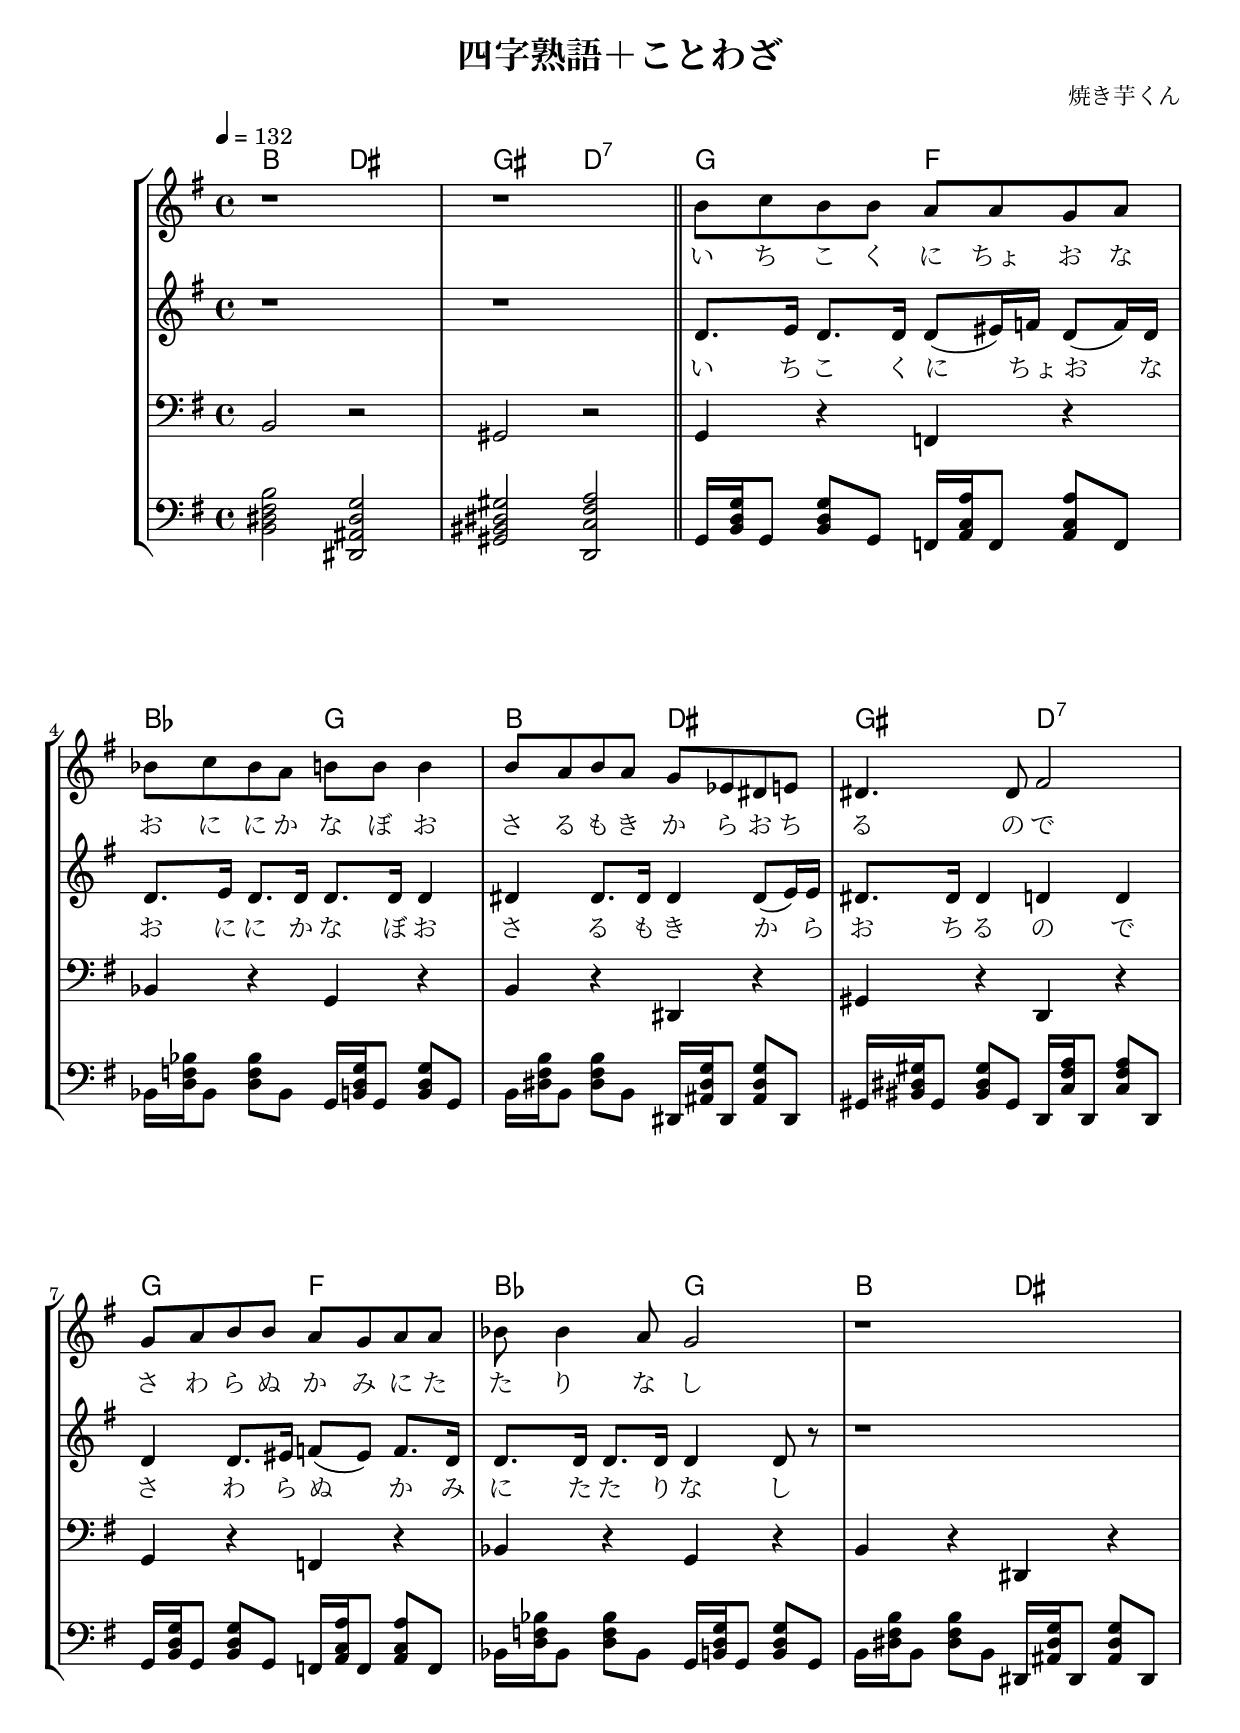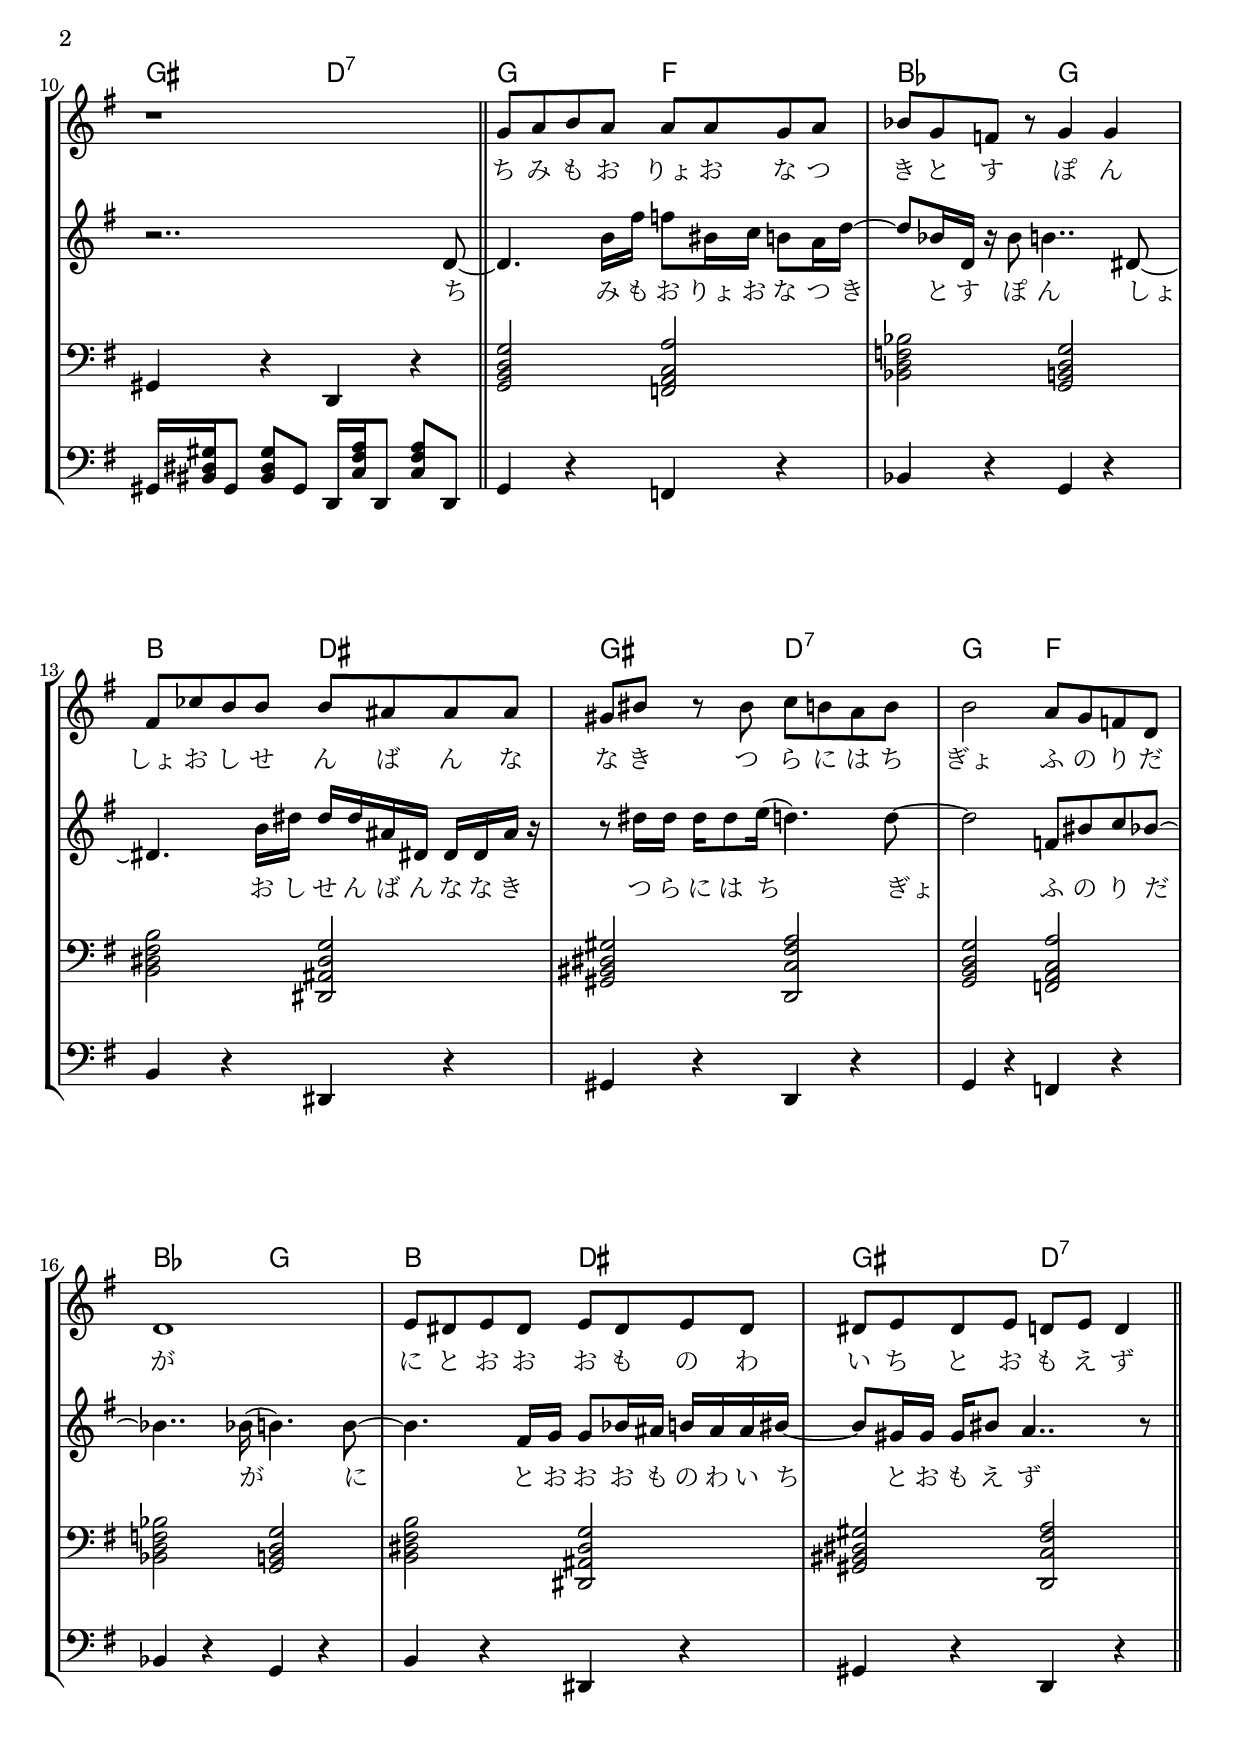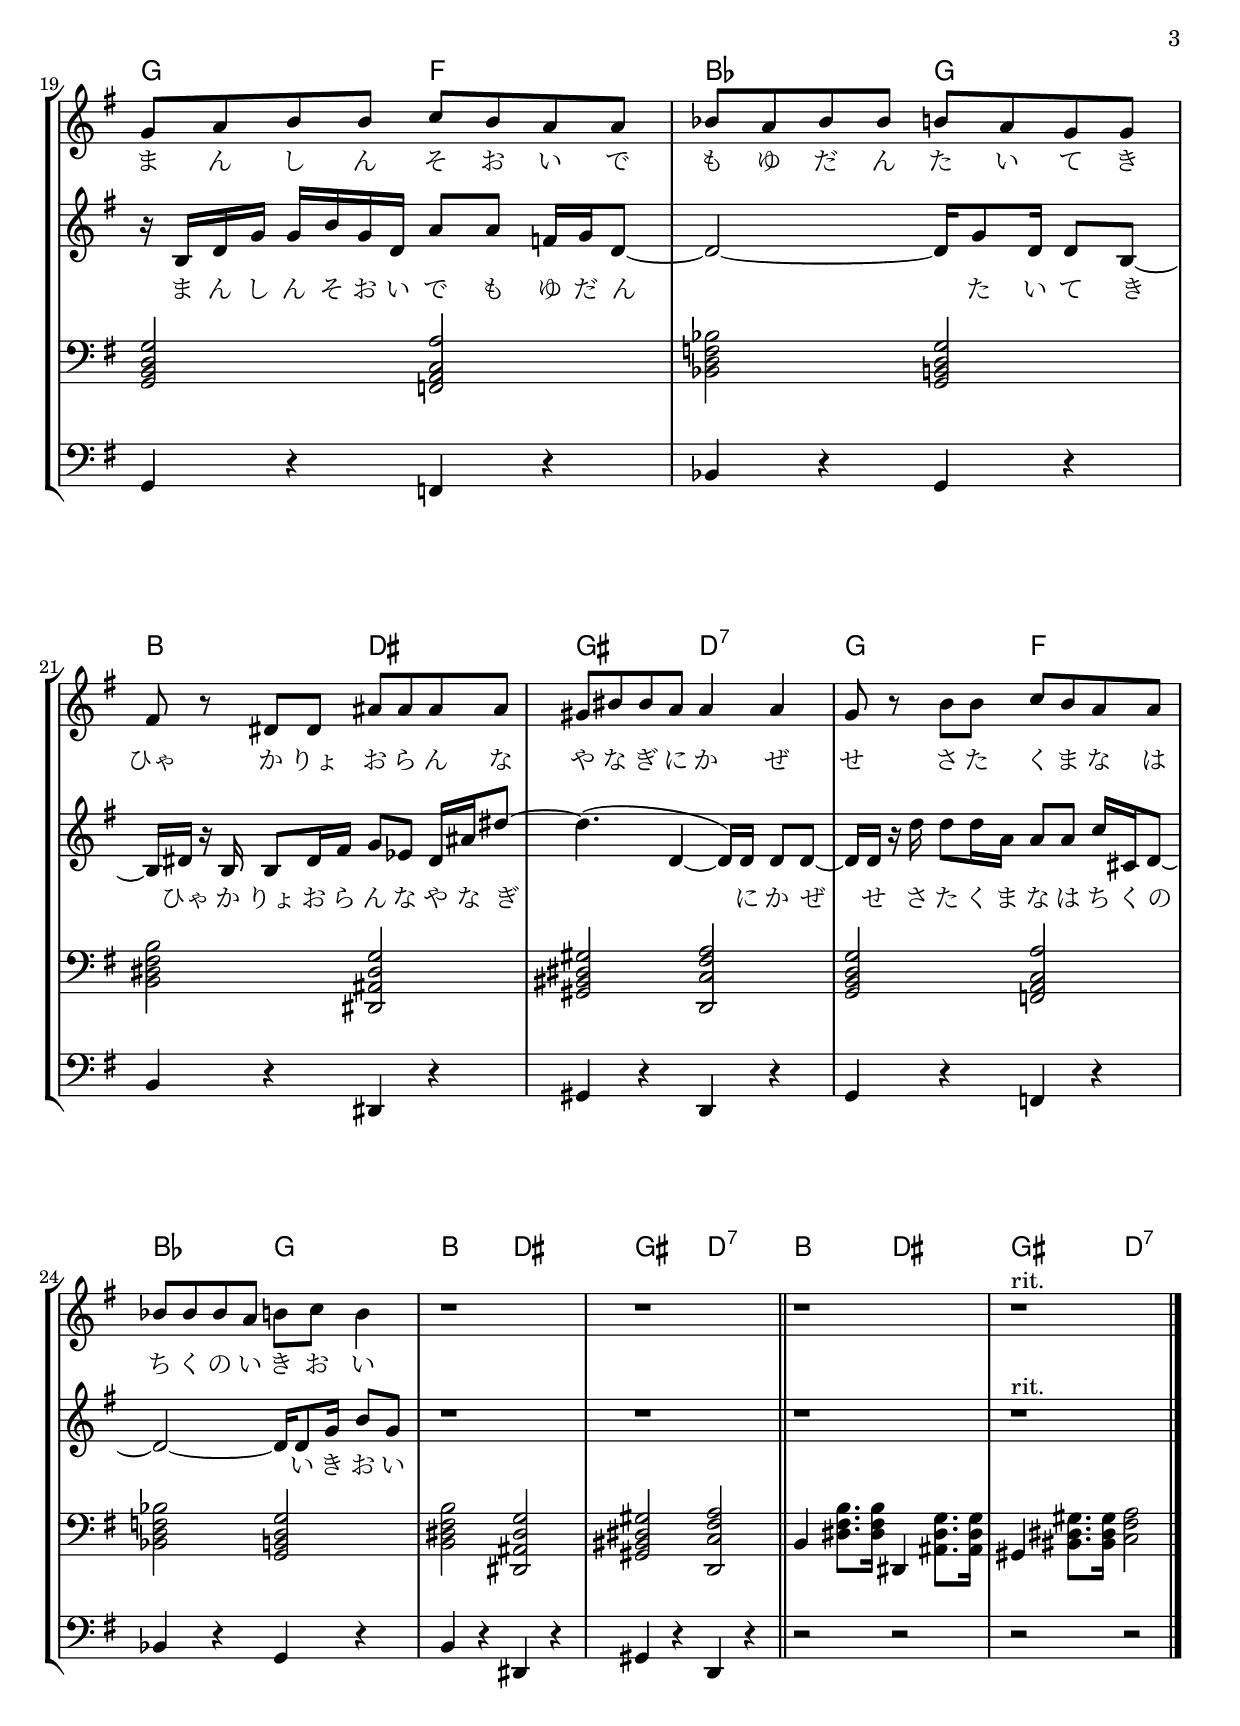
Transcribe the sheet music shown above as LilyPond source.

\version "2.12.1"

\header {
	title = \markup {四字熟語＋ことわざ}
	composer = \markup \center-column {焼き芋くん}
}

harmony = \chordmode {
	b2 dis gis d:7 

	g f bes g b dis gis d:7 g f bes g b dis gis d:7 

	g f bes g b dis gis d:7 g f bes g b dis gis d:7 

	g f bes g b dis gis d:7 g f bes g b dis gis d:7 

	b dis gis d:7 
}

melody = {
	\key g \major
	\tempo 4 = 132
	r1 | r1   
	\set Staff.midiInstrument = #"fss0.35"
	\set Staff.midiMinimumVolume = #0.7
	\set Staff.midiMaximumVolume = #0.9
	b'8  c''8  b'8  b'8  a'8  a'8  g'8  a'8 
	bes'8  c''8  bes'8  a'8  b'8  b'8  b'4 
	b'8  a'8  b'8  a'8  g'8  es'8  dis'8  e'8 
	dis'4.  dis'8  fis'2 
	g'8  a'8  b'8  b'8  a'8  g'8  a'8  a'8 
	bes'8  bes'4  a'8  g'2
	r1 r1 	\set Staff.midiInstrument = #"fss0.35"
	\set Staff.midiMinimumVolume = #0.7
	\set Staff.midiMaximumVolume = #0.9
	 g'8  a'8  b'8  a'8  a'8  a'8  g'8  a'8 
	bes'8  g'8  f'8  r8  g'4  g'4 
	fis'8  ces''8  b'8  b'8  b'8  ais'8  ais'8  ais'8 
	gis'8  bis'8  r8  bis'8  c''8  b'8  a'8  b'8 
	b'2  a'8  g'8  f'8  d'8 
	d'1 
	e'8  dis'8  e'8  dis'8  e'8  dis'8  e'8  dis'8 
	dis'8  e'8  dis'8  e'8  d'8  e'8  d'4
	\set Staff.midiInstrument = #"fss0.35"
	\set Staff.midiMinimumVolume = #0.7
	\set Staff.midiMaximumVolume = #0.9
	g'8  a'8  b'8  b'8  c''8  b'8  a'8  a'8 
	bes'8  a'8  bes'8  bes'8  b'8  a'8  g'8  g'8 
	fis'8  r8  dis'8  dis'8  ais'8  ais'8  ais'8  ais'8 
	gis'8  bis'8  bis'8  a'8  a'4  a'4 
	g'8  r8  b'8  b'8  c''8  b'8  a'8  a'8 
	bes'8  bes'8  bes'8  a'8  b'8  c''8  b'4
	r1 r1 	r1 | r1^"rit." \bar "|."
}

words = \lyricmode {
	
	い  ち  こ  く  に  ちょ  お  な  お  に  に  か  な  ぼ  お  さ  る  も  き  か  ら  お  ち  る  の  で  さ  わ  ら  ぬ  か  み  に  た  た  り  な  し  
	ち  み  も  お  りょ  お  な  つ  き  と  す  ぽ  ん  しょ  お  し  せ  ん  ば  ん  な  な  き  つ  ら  に  は  ち  ぎょ  ふ  の  り  だ  が  に  と  お  お  お  も  の  わ  い  ち  と  お  も  え  ず  
	ま  ん  し  ん  そ  お  い  で  も  ゆ  だ  ん  た  い  て  き  ひゃ  か  りょ  お  ら  ん  な  や  な  ぎ  に  か  ぜ  せ  さ  た  く  ま  な  は  ち  く  の  い  き  お  い  
	
}

secondmelody = {
	\key g \major
	\tempo 4 = 132
	r1 | r1   
	\set Staff.midiInstrument = #"mmi0.38"
	\set Staff.midiMinimumVolume = #0.7
	\set Staff.midiMaximumVolume = #0.9
	d'8.  e'16  d'8.  d'16  d'8  (eis'16)  f'16  d'8  (f'16)  d'16 
	d'8.  e'16  d'8.  d'16  d'8.  d'16  d'4 
	dis'4  dis'8.  dis'16  dis'4  dis'8  (e'16)  e'16 
	dis'8.  dis'16  dis'4  d'4  d'4 
	d'4  d'8.  eis'16  f'8  (eis'8)  f'8.  d'16 
	d'8.  d'16  d'8.  d'16  d'4  d'8  	r8 r1 r2.. 	\set Staff.midiInstrument = #"mmi0.38"
	\set Staff.midiMinimumVolume = #0.7
	\set Staff.midiMaximumVolume = #0.9
	d'8~ 
	d'4.  b'16  fis''16  f''8  bis'16  c''16  b'8  a'16  d''16~ 
	d''8  bes'16  d'16  r16  bes'8  b'4..  dis'8~ 
	dis'4.  b'16  dis''16  dis''16  dis''16  ais'16  dis'16  dis'16  dis'16  ais'16  r16 
	r8  dis''16  dis''16  dis''16  dis''8  e''16  (d''4.)  d''8~ 
	d''2  f'8  bis'8  c''8  bes'8~ 
	bes'4..  bes'16  (b'4.)  b'8~ 
	b'4.  fis'16  g'16  g'8  bes'16  ais'16  b'16  ais'16  ais'16  bis'16~ 
	bis'8  gis'16  gis'16  gis'16  bis'8  a'4..  	r8 	\set Staff.midiInstrument = #"mmi0.38"
	\set Staff.midiMinimumVolume = #0.7
	\set Staff.midiMaximumVolume = #0.9
	r16 b16  d'16  g'16  g'16  b'16  g'16  d'16  a'8  a'8  f'16  g'16  d'8~ 
	d'2~d'16  g'8  d'16  d'8  b8~ 
	b16  dis'16  r16  b16  b8  dis'16  fis'16  g'8  es'8  dis'16  ais'16  dis''8~ 
	dis''4.  (d'4~d'16)  d'16  d'8  d'8~ 
	d'16  d'16  r16  d''16  d''8  d''16  a'16  a'8  a'8  c''16  cis'16  d'8~ 
	d'2~d'16  d'8  g'16  b'8  g'8
	r1 r1 	r1 | r1^"rit." \bar "|."
}

secondwords = \lyricmode {
	
	い  ち  こ  く  に  ちょ  お  な  お  に  に  か  な  ぼ  お  さ  る  も  き  か  ら  お  ち  る  の  で  さ  わ  ら  ぬ  か  み  に  た  た  り  な  し  
	ち  み  も  お  りょ  お  な  つ  き  と  す  ぽ  ん  しょ  お  し  せ  ん  ば  ん  な  な  き  つ  ら  に  は  ち  ぎょ  ふ  の  り  だ  が  に  と  お  お  お  も  の  わ  い  ち  と  お  も  え  ず  
	ま  ん  し  ん  そ  お  い  で  も  ゆ  だ  ん  た  い  て  き  ひゃ  か  りょ  お  ら  ん  な  や  な  ぎ  に  か  ぜ  せ  さ  た  く  ま  な  は  ち  く  の  い  き  お  い  
	
}

tempochange = {
	\tempo 4 = 132
	r1 | r1 \bar "||"
	\tempo 4 = 132
	r1 | r1 | r1 | r1 | r1 | r1 | r1 | r1 \bar "||"
	\tempo 4 = 132
	r1 | r1 | r1 | r1 | r1 | r1 | r1 | r1 \bar "||"
	\tempo 4 = 132
	r1 | r1 | r1 | r1 | r1 | r1 | r1 | r1 \bar "||"
	\tempo 4 = 132
	r1 | \tempo 4 = 99 r2 \tempo 4 = 88 r2 \bar "|."
}

mainacc = {
	\clef bass
	\set Staff.midiInstrument = #"Woodblock"
	\set Staff.midiMinimumVolume = #0.3
	\set Staff.midiMaximumVolume = #0.6
	\key g \major
	\tempo 4 = 132
	b,2
	r2
	gis,2
	r2
	\bar "||"

	\set Staff.midiInstrument = #"Woodblock"
	\set Staff.midiMinimumVolume = #0.3
	\set Staff.midiMaximumVolume = #0.6
	g,4 r4
	f,4 r4
	bes,4 r4
	g,4 r4
	b,4 r4
	dis,4 r4
	gis,4 r4
	d,4 r4
	g,4 r4
	f,4 r4
	bes,4 r4
	g,4 r4
	b,4 r4
	dis,4 r4
	gis,4 r4
	d,4 r4
	\bar "||"

	\set Staff.midiInstrument = #"Woodblock"
	\set Staff.midiMinimumVolume = #0.3
	\set Staff.midiMaximumVolume = #0.6
	<g, b, d g>2
	<f, a, c a>2
	<bes, d f bes>2
	<g, b, d g>2
	<b, dis fis b>2
	<dis, ais, dis g>2
	<gis, bis, dis gis>2
	<d, c fis a>2
	<g, b, d g>2
	<f, a, c a>2
	<bes, d f bes>2
	<g, b, d g>2
	<b, dis fis b>2
	<dis, ais, dis g>2
	<gis, bis, dis gis>2
	<d, c fis a>2
	\bar "||"

	\set Staff.midiInstrument = #"Woodblock"
	\set Staff.midiMinimumVolume = #0.3
	\set Staff.midiMaximumVolume = #0.6
	<g, b, d g>2
	<f, a, c a>2
	<bes, d f bes>2
	<g, b, d g>2
	<b, dis fis b>2
	<dis, ais, dis g>2
	<gis, bis, dis gis>2
	<d, c fis a>2
	<g, b, d g>2
	<f, a, c a>2
	<bes, d f bes>2
	<g, b, d g>2
	<b, dis fis b>2
	<dis, ais, dis g>2
	<gis, bis, dis gis>2
	<d, c fis a>2
	\bar "||"

	\set Staff.midiInstrument = #"Woodblock"
	\set Staff.midiMinimumVolume = #0.3
	\set Staff.midiMaximumVolume = #0.6
	b,4 <dis fis b>8. <dis fis b>16
	dis,4 <ais, dis g>8. <ais, dis g>16
	gis,4 <bis, dis gis>8. <bis, dis gis>16
	<c fis a>2
	\bar "|."
}

subacc = {
	\clef bass
	\set Staff.midiInstrument = #"Acoustic grand"
	\set Staff.midiMinimumVolume = #0.3
	\set Staff.midiMaximumVolume = #0.6
	\key g \major
	\tempo 4 = 132
	<b, dis fis b>2
	<dis, ais, dis g>2
	<gis, bis, dis gis>2
	<d, c fis a>2
	\bar "||"

	\set Staff.midiInstrument = #"Celesta"
	\set Staff.midiMinimumVolume = #0.3
	\set Staff.midiMaximumVolume = #0.6
	g,16 <b, d g>16 g,8 <b, d g>8 g,8
	f,16 <a, c a>16 f,8 <a, c a>8 f,8
	bes,16 <d f bes>16 bes,8 <d f bes>8 bes,8
	g,16 <b, d g>16 g,8 <b, d g>8 g,8
	b,16 <dis fis b>16 b,8 <dis fis b>8 b,8
	dis,16 <ais, dis g>16 dis,8 <ais, dis g>8 dis,8
	gis,16 <bis, dis gis>16 gis,8 <bis, dis gis>8 gis,8
	d,16 <c fis a>16 d,8 <c fis a>8 d,8
	g,16 <b, d g>16 g,8 <b, d g>8 g,8
	f,16 <a, c a>16 f,8 <a, c a>8 f,8
	bes,16 <d f bes>16 bes,8 <d f bes>8 bes,8
	g,16 <b, d g>16 g,8 <b, d g>8 g,8
	b,16 <dis fis b>16 b,8 <dis fis b>8 b,8
	dis,16 <ais, dis g>16 dis,8 <ais, dis g>8 dis,8
	gis,16 <bis, dis gis>16 gis,8 <bis, dis gis>8 gis,8
	d,16 <c fis a>16 d,8 <c fis a>8 d,8
	\bar "||"

	\set Staff.midiInstrument = #"Sitar"
	\set Staff.midiMinimumVolume = #0.3
	\set Staff.midiMaximumVolume = #0.6
	g,4 r4
	f,4 r4
	bes,4 r4
	g,4 r4
	b,4 r4
	dis,4 r4
	gis,4 r4
	d,4 r4
	g,4 r4
	f,4 r4
	bes,4 r4
	g,4 r4
	b,4 r4
	dis,4 r4
	gis,4 r4
	d,4 r4
	\bar "||"

	\set Staff.midiInstrument = #"Brass Section"
	\set Staff.midiMinimumVolume = #0.3
	\set Staff.midiMaximumVolume = #0.6
	g,4 r4
	f,4 r4
	bes,4 r4
	g,4 r4
	b,4 r4
	dis,4 r4
	gis,4 r4
	d,4 r4
	g,4 r4
	f,4 r4
	bes,4 r4
	g,4 r4
	b,4 r4
	dis,4 r4
	gis,4 r4
	d,4 r4
	\bar "||"

	\set Staff.midiInstrument = #"Vibraphone"
	\set Staff.midiMinimumVolume = #0.3
	\set Staff.midiMaximumVolume = #0.6
	r2
	r2
	r2
	r2
	\bar "|."
}

percA = {
	\drummode {
	r1 |r1 \bar "||"
	r1 |r1 |r1 |r1 |r1 |r1 |r1 |r1 \bar "||"
	r1  |hh4 hh4 hh4 hh4  |r1  |hh4 hh4 hh4 hh4  |r1  |hh4 hh4 hh4 hh4  |r1  |hh4 hh4 hh2  \bar "||"
	r1 |r1 |r1 |r1 |r1 |r1 |r1 |r1 \bar "||"
	r1 |r1 \bar "|."
	}
}

percB = {
	\drummode {
	r1 |r1 \bar "||"
	r1 |r1 |r1 |r1 |r1 |r1 |r1 |r1 \bar "||"
	sn4 sn4 sn4 sn4  |r4 sn2 sn8. sn16  |sn4 sn4 sn4 sn4  |r4 sn2 sn8. sn16  |sn4 sn4 sn4 sn4  |r4 sn2 sn8. sn16  |sn4 sn4 sn4 sn4  |r4 sn4 r16 sn16 sn16 sn16 sn16 sn16 sn16 sn16  \bar "||"
	r1 |r1 |r1 |r1 |r1 |r1 |r1 |r1 \bar "||"
	r1 |r1 \bar "|."
	}
}

percC = {
	\drummode {
	r1 |r1 \bar "||"
	r1 |r1 |r1 |r1 |r1 |r1 |r1 |r1 \bar "||"
	bd16 bd16 bd16 bd16 bd16 bd16 bd16 bd16 bd16 bd16 bd16 bd16 bd16 bd16 bd16 bd16  |bd8 bd8 bd8 bd8 bd8 bd8 bd8 bd8  |bd16 bd16 bd16 bd16 bd16 bd16 bd16 bd16 bd16 bd16 bd16 bd16 bd16 bd16 bd16 bd16  |bd8 bd8 bd8 bd8 bd8 bd8 bd8 bd8  |bd16 bd16 bd16 bd16 bd16 bd16 bd16 bd16 bd16 bd16 bd16 bd16 bd16 bd16 bd16 bd16  |bd8 bd8 bd8 bd8 bd8 bd8 bd8 bd8  |bd16 bd16 bd16 bd16 bd16 bd16 bd16 bd16 bd16 bd16 bd16 bd16 bd16 bd16 bd16 bd16  |bd8 bd8 bd8 bd8 bd8 bd8 bd8 bd8  \bar "||"
	r1 |r1 |r1 |r1 |r1 |r1 |r1 |r1 \bar "||"
	r1 |r1 \bar "|."
	}
}

percD = {
	\drummode {
	r1 |r1 \bar "||"
	r1 |r1 |r1 |r1 |r1 |r1 |r1 |r1 \bar "||"
	r1  |r8 hho4 hho4 hho4 hho8  |r1  |r8 hho4 hho4 hho4 hho8  |r1  |r8 hho4 hho4 hho4 hho8  |r1  |r8 hho4 hho2 r8  \bar "||"
	r1 |r1 |r1 |r1 |r1 |r1 |r1 |r1 \bar "||"
	r1 |r1 \bar "|."
	}
}

percE = {
	\drummode {
	r1 |r1 \bar "||"
	r1 |r1 |r1 |r1 |r1 |r1 |r1 |r1 \bar "||"
	cymc4 cymc4 cymc4 cymc4  |r1 |cymc4 cymc4 cymc4 cymc4  |r1 |cymc4 cymc4 cymc4 cymc4  |r1 |cymc4 cymc4 cymc4 cymc4  |r1 \bar "||"
	r1 |r1 |r1 |r1 |r1 |r1 |r1 |r1 \bar "||"
	r1 |r1 \bar "|."
	}
}

percF = {
	\drummode {
	r1 | r1 \bar "||"
	r1 | r1 | r1 | r1 | r1 | r1 | r1 | r1 \bar "||"
	r8 tommh2 tommh8. tommh16 tommh8  |r1 |r8 tommh2 tommh8. tommh16 tommh8  |r1 |r8 tommh2 tommh8. tommh16 tommh8  |r1 |r8 tommh2 tommh8. tommh16 tommh8  |r1 \bar "||"
	r1 | r1 | r1 | r1 | r1 | r1 | r1 | r1 \bar "||"
	r1 | r1 \bar "|."
	}
}

percG = {
	\drummode {
	r1 | r1 \bar "||"
	r1 | r1 | r1 | r1 | r1 | r1 | r1 | r1 \bar "||"
	r4. toml16 toml2 toml16  |r1 |r4. toml16 toml2 toml16  |r1 |r4. toml16 toml2 toml16  |r1 |r4. toml16 toml2 toml16  |r1 \bar "||"
	r1 | r1 | r1 | r1 | r1 | r1 | r1 | r1 \bar "||"
	r1 | r1 \bar "|."
	}
}

\score {
	<<
		\new StaffGroup <<
			\new ChordNames {\harmony}
			\new Voice = "melody" {\melody}
			\new Lyrics \lyricsto "melody" \words
			\new Voice = "secondmelody" {\secondmelody}
			\new Lyrics \lyricsto "secondmelody" \secondwords
			\new Staff = "mainacc" {\mainacc}
			\new Staff = "subacc" {\subacc}
		>>
	>>
	\layout { }
}
